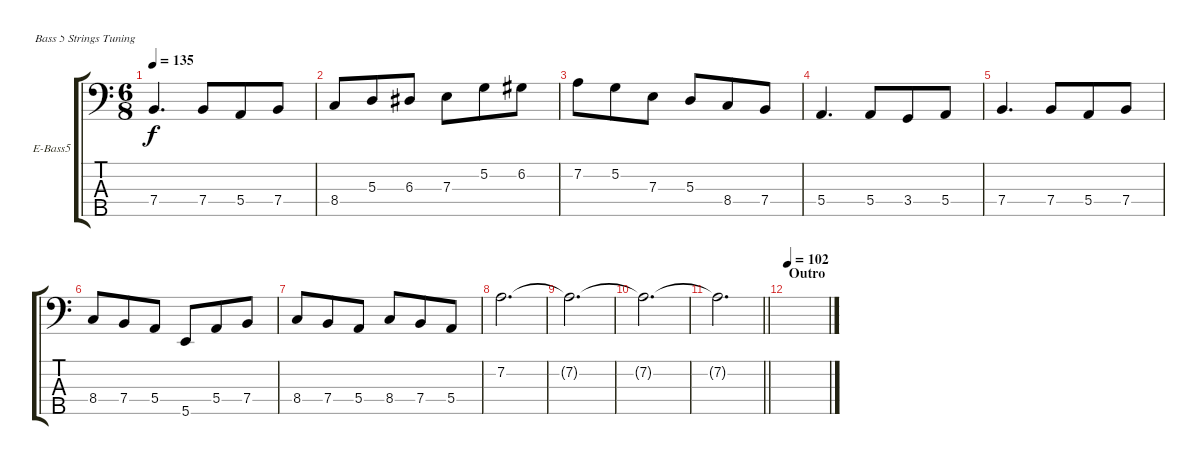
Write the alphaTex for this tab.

\bracketExtendMode groupsimilarinstruments
\firstSystemTrackNameOrientation horizontal
\otherSystemsTrackNameOrientation horizontal
\track ("bass (Andrey Stefnuk)" "E-Bass5") {instrument electricbassfinger}
\staff {score tabs}
\tuning (G2 D2 A1 E1 B0)
\ts (6 8)
\tempo 135
\clef f4
\ks aminor
7.4.4{d dy f} 7.4.8 5.4.8 7.4.8 |
8.4.8 5.3.8 6.3.8 7.3.8 5.2.8 6.2.8 |
7.2.8 5.2.8 7.3.8 5.3.8 8.4.8 7.4.8 |
5.4.4{d} 5.4.8 3.4.8 5.4.8 |
7.4.4{d} 7.4.8 5.4.8 7.4.8 |
8.4.8 7.4.8 5.4.8 5.5.8 5.4.8 7.4.8 |
8.4.8 7.4.8 5.4.8 8.4.8 7.4.8 5.4.8 |
7.2.2{d} |
7.2{t}.2{d} |
7.2{t}.2{d} |
\barLineRight lightlight
7.2{t}.2{d} |
\section ("" "Outro")
\tempo 102
